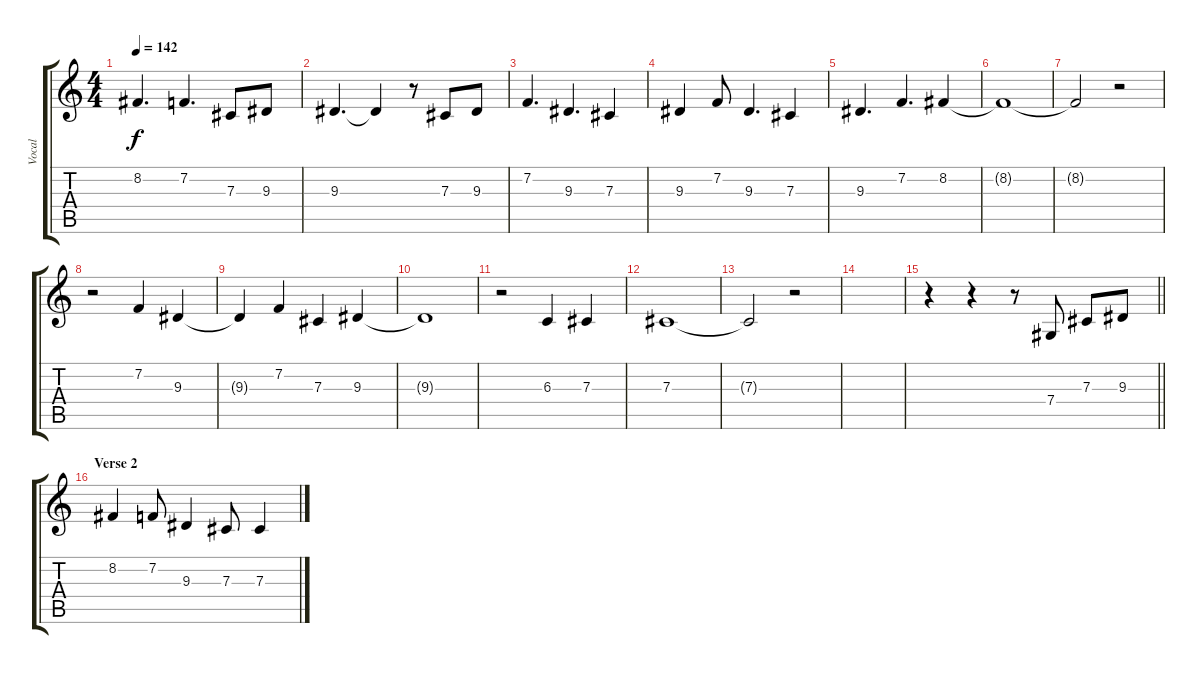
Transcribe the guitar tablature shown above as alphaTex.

\track ("Vocal" "Vocal") {instrument clarinet}
\staff {score tabs}
\tuning (Eb4 Bb3 Gb3 Db3 Ab2 Eb2) {hide}
\ts (4 4)
\tempo 142
\clef g2
\ks c
8.2.4{d dy f} 7.2.4{d} 7.3.8 9.3.8 |
9.3.4{d} 9.3{t}.4 r.8 7.3.8 9.3.8 |
7.2.4{d} 9.3.4{d} 7.3.4 |
9.3.4 7.2.8 9.3.4{d} 7.3.4 |
9.3.4{d} 7.2.4{d} 8.2.4 |
8.2{t}.1 |
8.2{t}.2 r.2 |
r.2 7.2.4 9.3.4 |
9.3{t}.4 7.2.4 7.3.4 9.3.4 |
9.3{t}.1 |
r.2 6.3.4 7.3.4 |
7.3.1 |
7.3{t}.2 r.2 |
|
\barLineRight lightlight
r.4 r.4 r.8 7.4.8 7.3.8 9.3.8 |
\section ("" "Verse 2")
8.2.4 7.2.8 9.3.4 7.3.8 7.3.4
